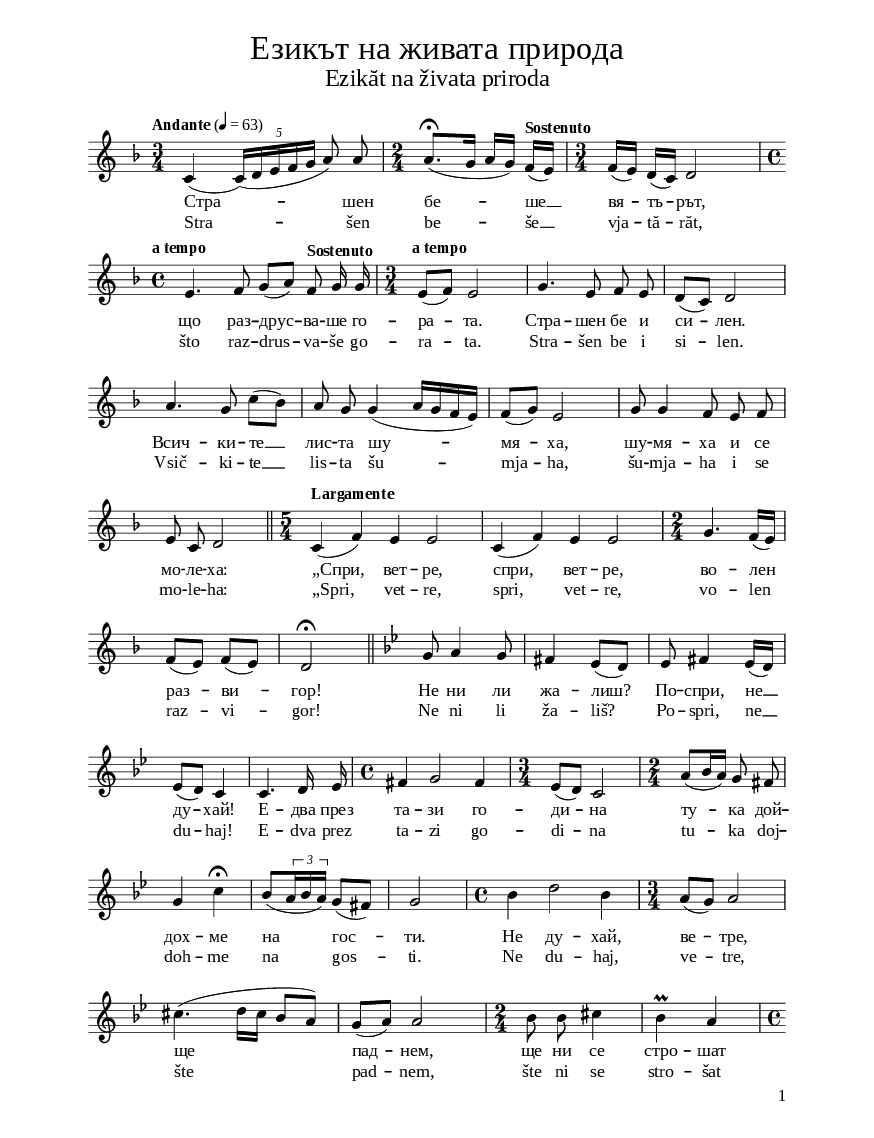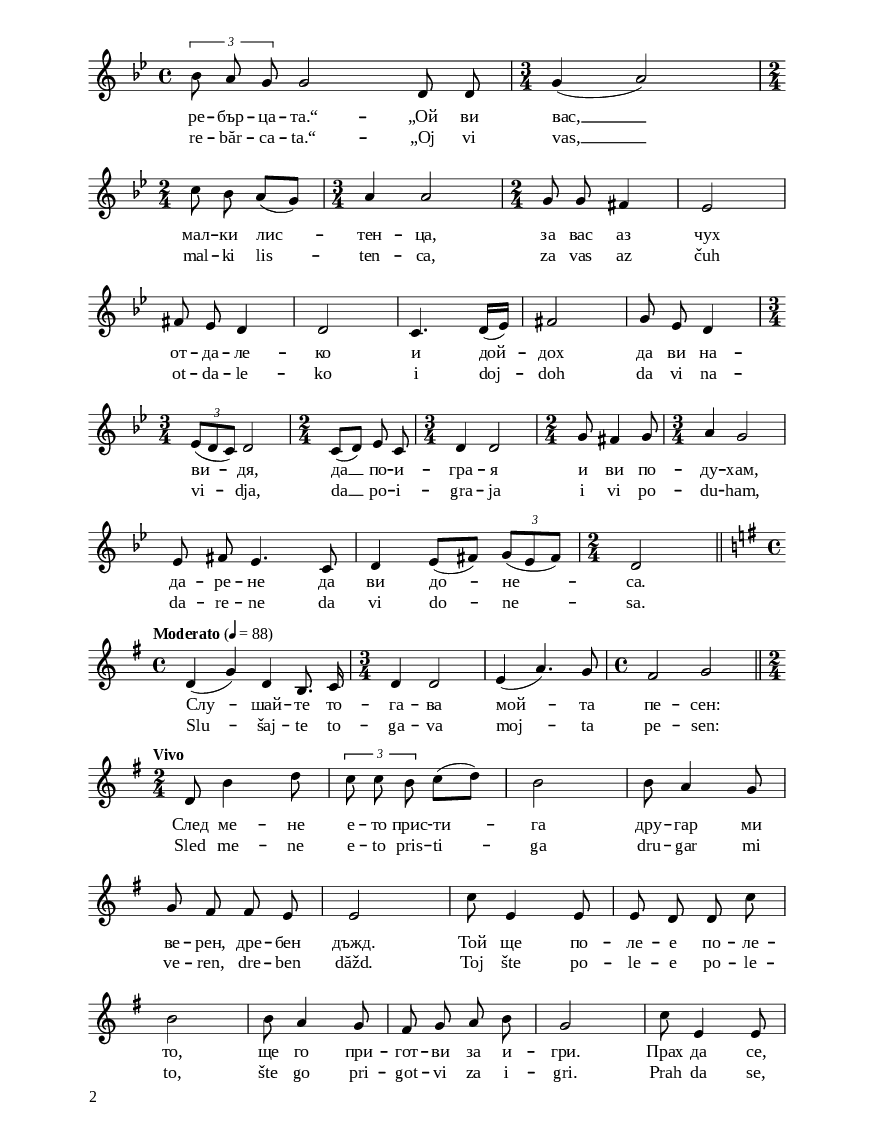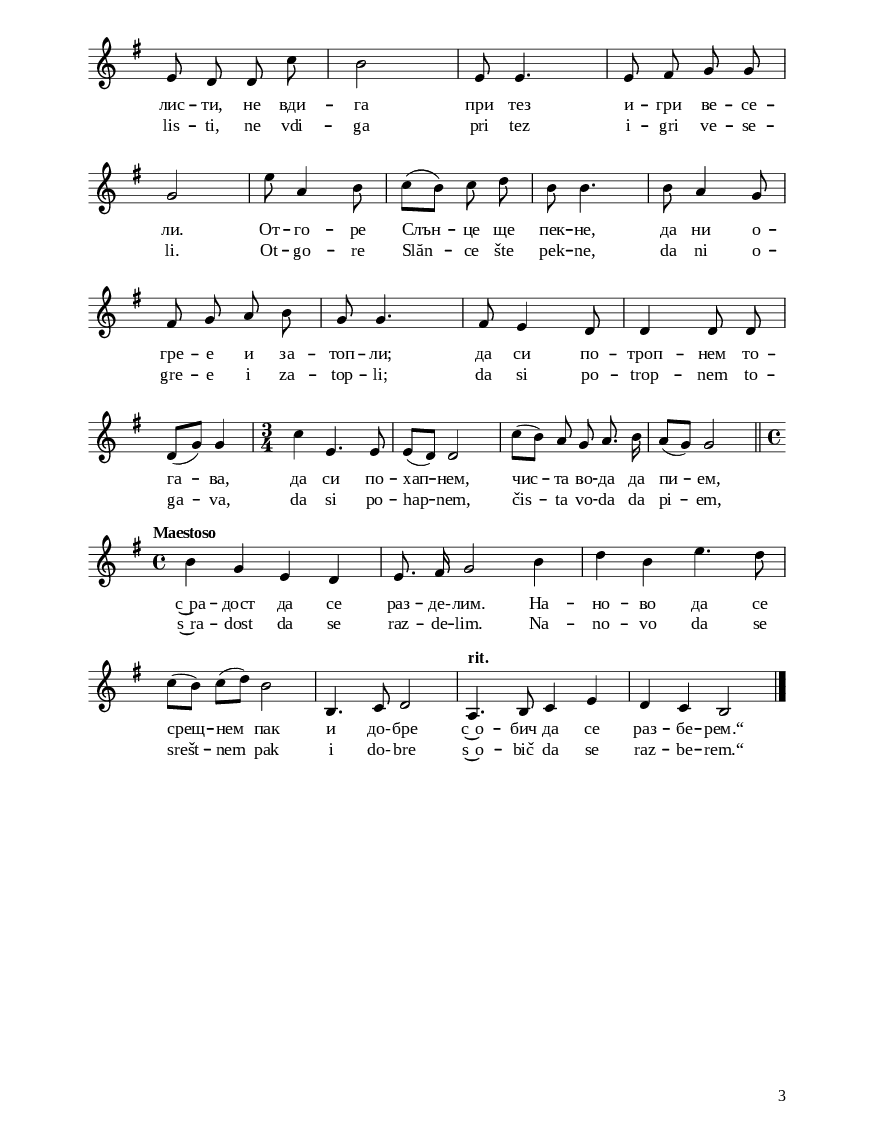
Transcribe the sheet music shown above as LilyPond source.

\version "2.24.2"

\include "include/globals.ily"

\bookpart {
  \label #'ref130
  \tocItem \markup "Езикът на живата природа – Ezikăt na živata priroda"
  \include "include/bookpart-paper.ily"
  \score {
    \include "include/score-layout.ily"


    \new Voice \absolute {
      \clef treble
      \key f \major
      \time 3/4
      \tempoFunc "Andante" 4 "63"
      \autoBeamOff
      c'4 ( \once \omit TupletBracket
      \times 4/5  {
        c'16 ) ( [  d'16  e'16  f'16
        g'16 ]
      }
      a'8 )    a'8  | % 2
      \time 2/4  | % 2
      a'8. ( ^\fermata [  g'16 ]  a'16 [  g'16
      ) ]  \tempo "Sostenuto" f'16 ( [ e'16 ) ]
      | % 3
      \time 3/4  | % 3
      f'16 ( [  e'16 ) ]  d'16 ( [  c'16 ) ]
      d'2 \break | % 4
      \time 4/4  | % 4
      \tempo "a tempo" e'4. f'8  g'8 ( [
      a'8 ) ] \tempo "Sostenuto" f'8 g'16
      g'16 | % 5
      \time 3/4  | % 5
      \tempo "       a tempo" e'8 ( [ f'8 ) ]
      e'2 | % 6
      g'4.  e'8  f'8  e'8 | % 7
      d'8 ( [  c'8 ) ]  d'2 \break | % 8
      a'4.  g'8  c''8 ( [  bes'8 ) ] | % 9
      a'8  g'8  g'4 (  a'16 [  g'16
      f'16  e'16 ) ] |
      f'8 ( [  g'8 ) ]  e'2 | % 11
      g'8  g'4  f'8  e'8  f'8  \break | % 12
      e'8  c'8  d'2 |   % 13
      \time 5/4  | \bar "||" % 13
      \tempo "        Largamente" c'4 ( f'4 )
      e'4  e'2 | % 14
      c'4 (  f'4 )  e'4  e'2 | % 15
      \time 2/4  | % 15
      g'4.  f'16 ( [  e'16 ) ] \break | % 16
      f'8 ( [  e'8 ) ]  f'8 ( [  e'8 ) ] | % 17
      d'2 ^\fermata \bar "||"
      \key g \minor | % 18
      g'8  a'4  g'8 | % 19
      fis'4  es'8 ( [  d'8 ) ] |
      es'8  fis'4  es'16 [(   d'16 )] |  \break % 21
      es'8 ( [  d'8 ) ]  c'4   |   % 22
      c'4.  d'16  es'16 | % 23
      \time 4/4  | % 23
      fis'4  g'2  fis'4 | % 24
      \time 3/4  | % 24
      es'8 ( [  d'8 ) ]  c'2 | % 25
      \time 2/4  | % 25
      a'8 ( [  bes'16  a'16 ) ]  g'8
      fis'8 \break  | % 26
      g'4  c''4 ^\fermata  | % 27
      \slurDown \stemUp bes'8 ([
      \times 2/3  {
        a'16   bes'16  a'16 ) ]
      } \slurNeutral \stemNeutral
      g'8 ( [  fis'8 ) ] | % 28
      g'2  | % 29
      \time 4/4  | % 29
      bes'4  d''2  bes'4 |
      \time 3/4  |
      a'8 ( [  g'8 ) ]  a'2  \break | % 31
      cis''4. (  d''16 [  cis''16 ]
      bes'8 [  a'8 ) ]  | % 32
      g'8 ( [  a'8 ) ]  a'2 | % 33
      \time 2/4  | % 33
      bes'8  bes'8  cis''4 | % 34
      bes'4 \prall  a'4 |  \break % 35
      
      \pageBreak
      \time 4/4  | % 35

      \times 2/3  {
        bes'8  a'8  g'8
      }
      g'2   d'8  d'8   | % 36
      \time 3/4  | % 36
      g'4 (  a'2 ) | % 37
      \time 2/4  | \break  % 37
      c''8  bes'8  a'8 ( [  g'8 ) ]  | % 38
      \time 3/4  | % 38
      a'4  a'2  |    % 39
      \time 2/4  | % 39
      g'8  g'8  fis'4 |
      es'2 | % 41
      fis'8  es'8  d'4 | % 42
      d'2 | % 43
      c'4.  d'16 ( [  es'16 ) ] | % 44
      fis'2 | % 45
      g'8  es'8  d'4 | % 46
      \time 3/4  | \break  % 46
      \once \omit TupletBracket
      \times 2/3  {
        es'8 ( [  d'8  c'8 ) ]
      }
      d'2 | % 47
      \time 2/4  | % 47
      c'8 ( [  d'8 ) ]  es'8  c'8  | % 48
      \time 3/4  | % 48
      d'4  d'2 | % 49
      \time 2/4  | % 49
      g'8  fis'4  g'8 |
      \time 3/4  |
      a'4  g'2 \break | % 51
      es'8  fis'8  es'4.  c'8 | % 52
      d'4  es'8 ( [  fis'8 ) ]
      \times 2/3  {
        g'8 ( [  es'8  fis'8 ) ]
      }
      | % 53
      \time 2/4  | % 53
      d'2 \bar "||" \break
      \key g \major \time 4/4 | % 54
      \tempoFunc "Moderato" 4 "88"
      d'4 (  g'4 )  d'4  b8. c'16
      | % 55
      \time 3/4  | % 55
      d'4  d'2 | % 56
      e'4 (  a'4. )  g'8 | % 57
      \time 4/4  | % 57
      fis'2  g'2 \bar "||" \break
      \time 2/4  | % 58
      \tempo "Vivo" d'8 b'4  d''8 | % 59
      \tupletUp \times 2/3  {
        c''8   c''8  b'8
      } \tupletNeutral
      c''8 ( [  d''8 ) ] | 
      b'2 | % 61
      b'8  a'4  g'8 | \break % 62
      g'8  fis'8  fis'8  e'8 | % 63
      e'2 | % 64
      c''8  e'4  e'8 | % 65
      e'8  d'8  d'8  c''8 | \break % 66
      b'2 | % 67
      b'8  a'4  g'8  | % 68
      fis'8  g'8  a'8  b'8 |  % 69
      g'2 | 
      c''8  e'4  e'8 | \pageBreak % 71
      e'8  d'8  d'8  c''8 | % 72
      b'2  | % 73
      e'8  e'4. |   % 74
      e'8  fis'8  g'8  g'8 \break | % 75
      g'2  | % 76
      e''8  a'4  b'8 | % 77
      c''8 ( [  b'8 ) ]  c''8  d''8 | % 78
      b'8  b'4. | % 79
      b'8  a'4  g'8 |\break 
      fis'8  g'8  a'8  b'8 | % 81
      g'8  g'4. | % 82
      fis'8  e'4  d'8 |
      d'4  d'8  d'8 | \break % 84
      d'8 ( [  g'8 ) ]  g'4 | % 85
      \time 3/4  | % 85
      c''4  e'4.  e'8 | % 86
      e'8 ( [  d'8 ) ]  d'2 | % 87
      c''8 ( [  b'8 ) ]  a'8  g'8
      a'8.  b'16  | % 88
      a'8 ( [  g'8 ) ]  g'2 | \bar "||" \break % 89
      \time 4/4  | % 89
      \tempo "Maestoso" b'4 g'4  e'4
      d'4 |
      e'8.  fis'16  g'2  b'4 | % 91
      d''4  b'4  e''4.  d''8 \break | % 92
      c''8 ( [  b'8 ) ]  c''8 ( [
      d''8 ) ]  b'2 | % 93
      b4.  c'8  d'2 | % 94
      \tempo "rit." a4. b8  c'4
      e'4 | % 95
      d'4  c'4  b2 \bar "|."
    }

    \addlyrics {
      Стра --  шен
      бе --   ше __  вя -- тъ
      -- рът, що раз -- друс -- ва --
      ше го -- ра -- та. Стра -- шен
      бе и си -- лен. Всич -- ки -- те __
      лис -- та шу --
      мя -- ха, шу -- мя -- ха и се
      мо -- ле -- ха: „Спри,  вет --
      ре, спри,  вет -- ре, во -- лен
      раз -- ви -- гор! Не ни
      ли жа -- лиш?  По -- спри, не __
      ду -- хай! Е -- два през та
      -- зи го -- ди -- на ту --
      ка дой -- дох -- ме на
      гос -- ти. Не ду -- хай, ве --
      тре, ще      пад --
      нем, ще ни се стро -- шат ре --
      бър -- ца -- та.“ -- „Ой ви вас, __
      мал -- ки лис -- тен -- ца,
      за вас аз чух от -- да -- ле -- ко
      и дой -- дох да ви на -- ви
      --  дя, да __  по -- и -- гра --
      я и ви по -- ду -- хам, да -- ре --
      не да ви до -- не --  са.
      Слу -- шай -- те то -- га -- ва
      мой -- та пе -- сен: След ме --
      не е -- то прис -- ти -- га дру
      -- гар ми ве -- рен, дре -- бен
      дъжд. Той ще по -- ле -- е по --
      ле -- то, ще го при -- гот -- ви
      за и -- гри. Прах да се, лис --
      ти, не вди -- га при тез и -- гри
      ве -- се -- ли. От -- го -- ре Слън
      -- це ще пек -- не, да ни о --
      гре -- е и за -- топ -- ли; да си
      по -- троп -- нем то -- га  -- ва,
      да си по -- хап  -- нем, чис
      -- та во -- да да пи  -- ем,
      с~ра -- дост да се раз -- де- --
      лим. На -- но -- во да се срещ
      -- нем  пак и "до-" -- бре с~о
      -- бич да се раз -- бе -- рем.“}
       \addlyrics {
      Stra --  šen
      be --   še __  vja -- tă
      -- răt, što raz -- drus -- va --
      še go -- ra -- ta. Stra -- šen
      be i si -- len. Vsič -- ki -- te __
      lis -- ta šu --
      mja -- ha, šu -- mja -- ha i se
      mo -- le -- ha: „Spri,  vet --
      re, spri,  vet -- re, vo -- len
      raz -- vi -- gor! Ne ni
      li ža -- liš?  Po -- spri, ne __
      du -- haj! E -- dva prez ta
      -- zi go -- di -- na tu --
      ka doj -- doh -- me na
      gos -- ti. Ne du -- haj, ve --
      tre, šte      pad --
      nem, šte ni se stro -- šat re --
      băr -- ca -- ta.“ -- „Oj vi vas, __
      mal -- ki lis -- ten -- ca,
      za vas az čuh ot -- da -- le -- ko
      i doj -- doh da vi na -- vi
      --  dja, da __  po -- i -- gra --
      ja i vi po -- du -- ham, da -- re --
      ne da vi do -- ne --  sa.
      Slu -- šaj -- te to -- ga -- va
      moj -- ta pe -- sen: Sled me --
      ne e -- to pris -- ti -- ga dru
      -- gar mi ve -- ren, dre -- ben
      dăžd. Toj šte po -- le -- e po --
      le -- to, šte go pri -- got -- vi
      za i -- gri. Prah da se, lis --
      ti, ne vdi -- ga pri tez i -- gri
      ve -- se -- li. Ot -- go -- re Slăn
      -- ce šte pek -- ne, da ni o --
      gre -- e i za -- top -- li; da si
      po -- trop -- nem to -- ga  -- va,
      da si po -- hap  -- nem, čis
      -- ta vo -- da da pi  -- em,
      s~ra -- dost da se raz -- de --
      lim. Na -- no -- vo da se srešt
      -- nem  pak i "do-" -- bre s~o
      -- bič da se raz -- be -- rem.“}

      \header {
        title = \titleFunc "Езикът на живата природа" "Ezikăt na živata priroda"
      }

      \midi{}

    } % score

    \pageBreak


    % include foreign translation(s) of the song
    \version "2.24.2"

\markup \fill-line { \fontsize #deTitleFontSize "Die Sprache der lebendigen Natur" }
\markup \null
\markup \null
\markup \fontsize #deCoupletFontSize {
  \hspace #12
  \override #`(baseline-skip . ,deCoupletBaselineSkip)

  \column {

 \line { " " Furchtbar war der Wind,}

 \line { " " der den Wald durchschüttelte.}

 \line { " " Furchtbar und stark war er.}

 \line { " " Alle Blätter raschelten,}

 \line { " " sie raschelten und beteten:}

 \line { " " „Höre auf, Wind, höre auf Wind,}

 \line { " " freier Frühlingswind.}
 \line { " "}

 \line { " " Hast du kein Mitleid mit uns?}

 \line { " " Höre auf, wehe nicht!}

 \line { " " Erst in diesem Jahr kamen wir hier zu Besuch.}

 \line { " " Wehe nicht, oh Wind, wir werden herunterfallen.}

 \line { " " Unsere Rippen werden brechen.“}

\line { " "}

 \line { " " „Hier seid ihr kleine Blättchen, }

 \line { " " ich hörte von ferne von euch}

 \line { " " und kam, euch zu sehen,}

 \line { " " mit euch zu spielen und euch zu umwehen.}

 \line { " "}

 \line { " " Dann hört mein Lied:}

 \line { " " Nach mir kommt mein treuer Freund,}

 \line { " " der Nieselregen.}

 \line { " " Er wird den Acker gießen,}

 \line { " " und ihn für Spiele vorbereiten.}

 \line { " " Damit kein Staub aufsteigt, ihr Blätter,}

 \line { " " bei diesen fröhlichen Spielen.}

\line { " "}

 \line { " " Von oben wird die Sonne beginnen zu scheinen,}

 \line { " " und uns bescheinen und wärmen,}

 \line { " " damit wir dann tanzen, }

 \line { " " damit wir essen, }

 \line { " " damit wir reines Wasser trinken}

 \line { " " und in Freude auseinandergehen.}

 \line { " " Auf dass wir uns wieder treffen}

 \line { " " und gut mit Liebe verstehen.“}

  }
}


  } % bookpart
